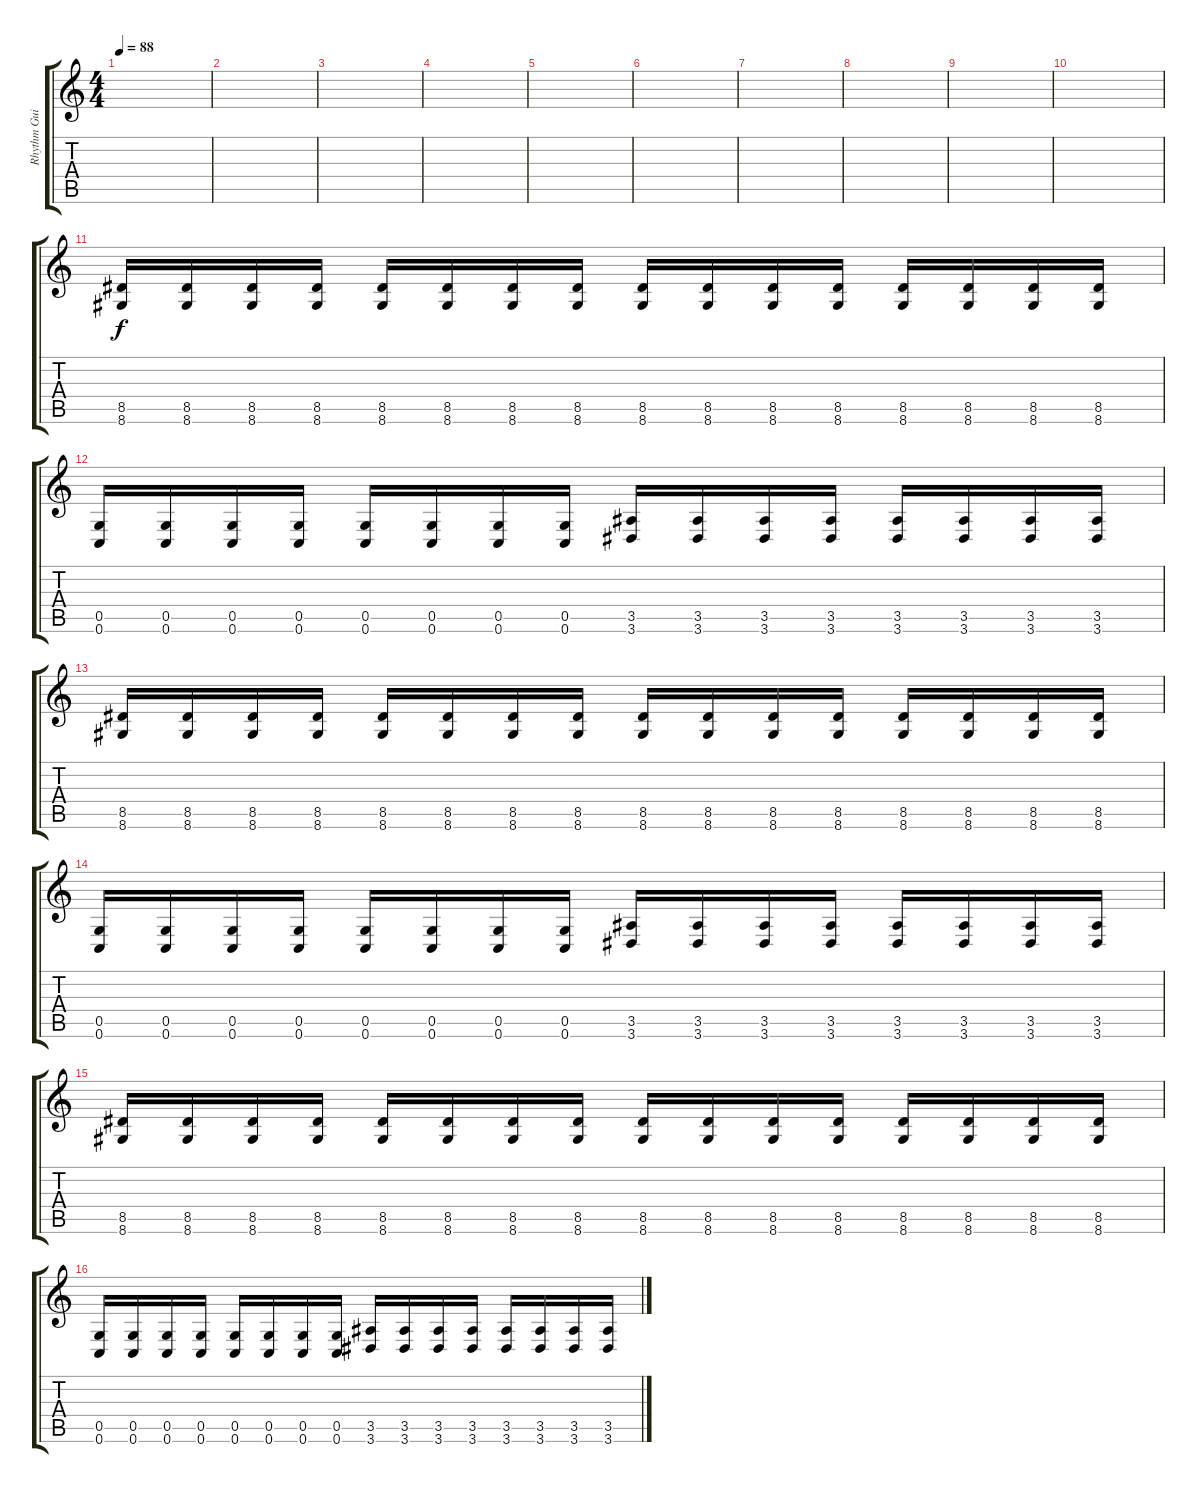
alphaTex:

\track ("Rhythm Guitar" "Rhythm Gui") {instrument distortionguitar}
\staff {score tabs}
\tuning (D4 A3 F3 C3 G2 C2) {hide}
\ts (4 4)
\tempo 88
\clef g2
\ks c
|
|
|
|
|
|
|
|
|
|
(8.5 8.6).16 (8.5 8.6).16 (8.5 8.6).16 (8.5 8.6).16 (8.5 8.6).16 (8.5 8.6).16 (8.5 8.6).16 (8.5 8.6).16 (8.5 8.6).16 (8.5 8.6).16 (8.5 8.6).16 (8.5 8.6).16 (8.5 8.6).16 (8.5 8.6).16 (8.5 8.6).16 (8.5 8.6).16 |
(0.5 0.6).16 (0.5 0.6).16 (0.5 0.6).16 (0.5 0.6).16 (0.5 0.6).16 (0.5 0.6).16 (0.5 0.6).16 (0.5 0.6).16 (3.5 3.6).16 (3.5 3.6).16 (3.5 3.6).16 (3.5 3.6).16 (3.5 3.6).16 (3.5 3.6).16 (3.5 3.6).16 (3.5 3.6).16 |
(8.5 8.6).16 (8.5 8.6).16 (8.5 8.6).16 (8.5 8.6).16 (8.5 8.6).16 (8.5 8.6).16 (8.5 8.6).16 (8.5 8.6).16 (8.5 8.6).16 (8.5 8.6).16 (8.5 8.6).16 (8.5 8.6).16 (8.5 8.6).16 (8.5 8.6).16 (8.5 8.6).16 (8.5 8.6).16 |
(0.5 0.6).16 (0.5 0.6).16 (0.5 0.6).16 (0.5 0.6).16 (0.5 0.6).16 (0.5 0.6).16 (0.5 0.6).16 (0.5 0.6).16 (3.5 3.6).16 (3.5 3.6).16 (3.5 3.6).16 (3.5 3.6).16 (3.5 3.6).16 (3.5 3.6).16 (3.5 3.6).16 (3.5 3.6).16 |
(8.5 8.6).16 (8.5 8.6).16 (8.5 8.6).16 (8.5 8.6).16 (8.5 8.6).16 (8.5 8.6).16 (8.5 8.6).16 (8.5 8.6).16 (8.5 8.6).16 (8.5 8.6).16 (8.5 8.6).16 (8.5 8.6).16 (8.5 8.6).16 (8.5 8.6).16 (8.5 8.6).16 (8.5 8.6).16 |
(0.5 0.6).16 (0.5 0.6).16 (0.5 0.6).16 (0.5 0.6).16 (0.5 0.6).16 (0.5 0.6).16 (0.5 0.6).16 (0.5 0.6).16 (3.5 3.6).16 (3.5 3.6).16 (3.5 3.6).16 (3.5 3.6).16 (3.5 3.6).16 (3.5 3.6).16 (3.5 3.6).16 (3.5 3.6).16
